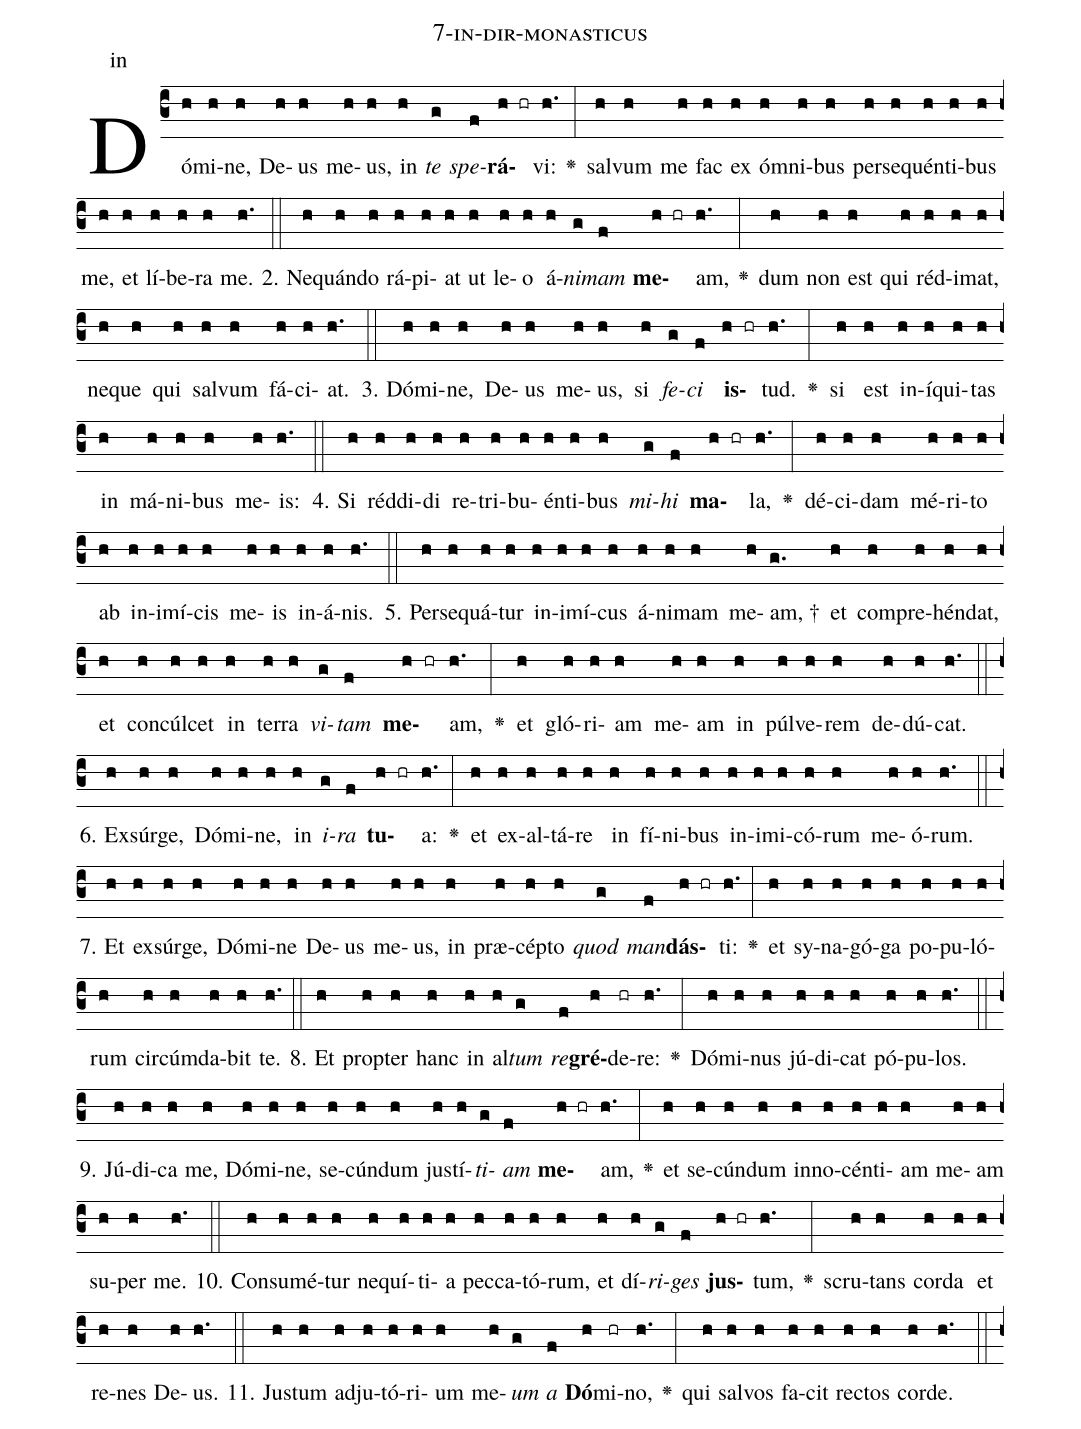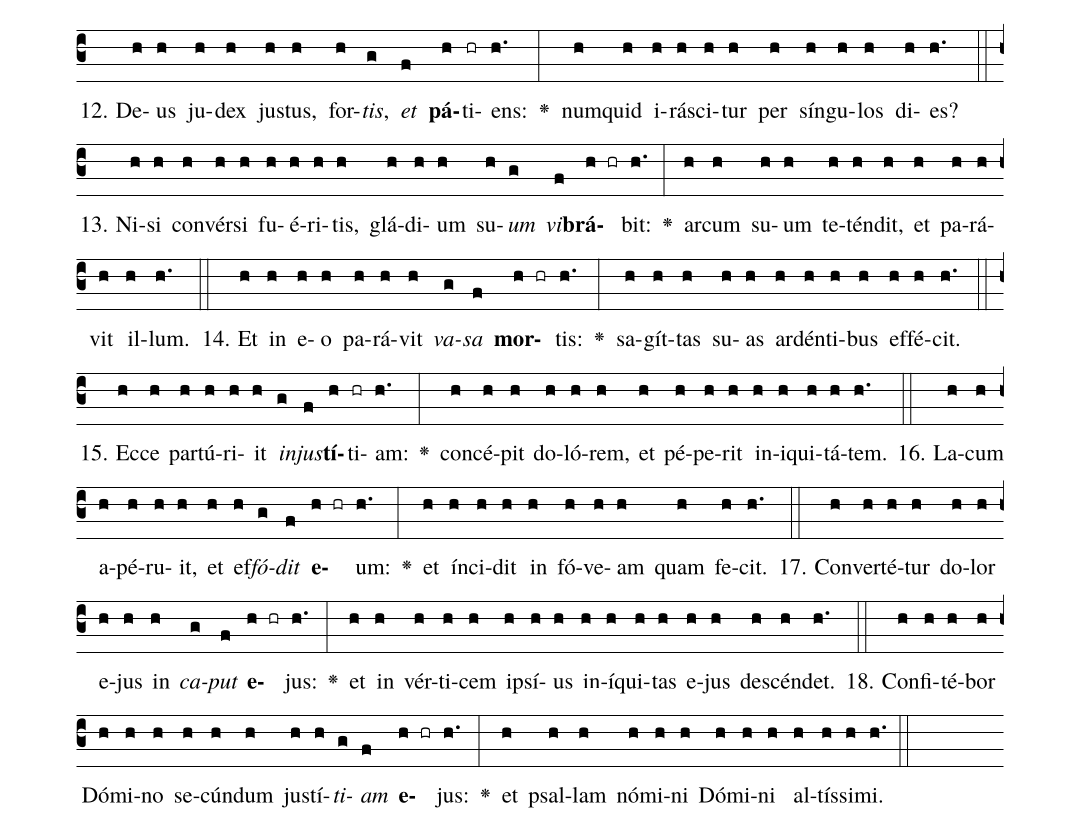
name: 7-in-dir-monasticus;
annotation: in;
%%
(c3)Dó(h)mi(h)ne,(h) De(h)us(h) me(h)us,(h) in(h) <i>te</i>(g) <i>spe</i>(f)<b>rá</b>(h hr)vi:(h.) <v>\greheightstar</v>(:) sal(h)vum(h) me(h) fac(h) ex(h) óm(h)ni(h)bus(h) per(h)se(h)quén(h)ti(h)bus(h) me,(h) et(h) lí(h)be(h)ra(h) me.(h.) (::)
2. Ne(h)quán(h)do(h) rá(h)pi(h)at(h) ut(h) le(h)o(h) á(h)<i>ni</i>(g)<i>mam</i>(f) <b>me</b>(h hr)am,(h.) <v>\greheightstar</v>(:) dum(h) non(h) est(h) qui(h) réd(h)i(h)mat,(h) ne(h)que(h) qui(h) sal(h)vum(h) fá(h)ci(h)at.(h.) (::)
3. Dó(h)mi(h)ne,(h) De(h)us(h) me(h)us,(h) si(h) <i>fe</i>(g)<i>ci</i>(f) <b>is</b>(h hr)tud.(h.) <v>\greheightstar</v>(:) si(h) est(h) in(h)í(h)qui(h)tas(h) in(h) má(h)ni(h)bus(h) me(h)is:(h.) (::)
4. Si(h) réd(h)di(h)di(h) re(h)tri(h)bu(h)én(h)ti(h)bus(h) <i>mi</i>(g)<i>hi</i>(f) <b>ma</b>(h hr)la,(h.) <v>\greheightstar</v>(:) dé(h)ci(h)dam(h) mé(h)ri(h)to(h) ab(h) in(h)i(h)mí(h)cis(h) me(h)is(h) in(h)á(h)nis.(h.) (::)
5. Per(h)se(h)quá(h)tur(h) in(h)i(h)mí(h)cus(h) á(h)ni(h)mam(h) me(h)am, †(g.) et(h) com(h)pre(h)hén(h)dat,(h) et(h) con(h)cúl(h)cet(h) in(h) ter(h)ra(h) <i>vi</i>(g)<i>tam</i>(f) <b>me</b>(h hr)am,(h.) <v>\greheightstar</v>(:) et(h) gló(h)ri(h)am(h) me(h)am(h) in(h) púl(h)ve(h)rem(h) de(h)dú(h)cat.(h.) (::)
6. Ex(h)súr(h)ge,(h) Dó(h)mi(h)ne,(h) in(h) <i>i</i>(g)<i>ra</i>(f) <b>tu</b>(h hr)a:(h.) <v>\greheightstar</v>(:) et(h) ex(h)al(h)tá(h)re(h) in(h) fí(h)ni(h)bus(h) in(h)i(h)mi(h)có(h)rum(h) me(h)ó(h)rum.(h.) (::)
7. Et(h) ex(h)súr(h)ge,(h) Dó(h)mi(h)ne(h) De(h)us(h) me(h)us,(h) in(h) præ(h)cép(h)to(h) <i>quod</i>(g) <i>man</i>(f)<b>dás</b>(h hr)ti:(h.) <v>\greheightstar</v>(:) et(h) sy(h)na(h)gó(h)ga(h) po(h)pu(h)ló(h)rum(h) cir(h)cúm(h)da(h)bit(h) te.(h.) (::)
8. Et(h) prop(h)ter(h) hanc(h) in(h) al(h)<i>tum</i>(g) <i>re</i>(f)<b>gré</b>(h)de(hr)re:(h.) <v>\greheightstar</v>(:) Dó(h)mi(h)nus(h) jú(h)di(h)cat(h) pó(h)pu(h)los.(h.) (::)
9. Jú(h)di(h)ca(h) me,(h) Dó(h)mi(h)ne,(h) se(h)cún(h)dum(h) jus(h)tí(h)<i>ti</i>(g)<i>am</i>(f) <b>me</b>(h hr)am,(h.) <v>\greheightstar</v>(:) et(h) se(h)cún(h)dum(h) in(h)no(h)cén(h)ti(h)am(h) me(h)am(h) su(h)per(h) me.(h.) (::)
10. Con(h)su(h)mé(h)tur(h) ne(h)quí(h)ti(h)a(h) pec(h)ca(h)tó(h)rum,(h) et(h) dí(h)<i>ri</i>(g)<i>ges</i>(f) <b>jus</b>(h hr)tum,(h.) <v>\greheightstar</v>(:) scru(h)tans(h) cor(h)da(h) et(h) re(h)nes(h) De(h)us.(h.) (::)
11. Jus(h)tum(h) ad(h)ju(h)tó(h)ri(h)um(h) me(h)<i>um</i>(g) <i>a</i>(f) <b>Dó</b>(h)mi(hr)no,(h.) <v>\greheightstar</v>(:) qui(h) sal(h)vos(h) fa(h)cit(h) rec(h)tos(h) cor(h)de.(h.) (::)
12. De(h)us(h) ju(h)dex(h) jus(h)tus,(h) for(h)<i>tis</i>,(g) <i>et</i>(f) <b>pá</b>(h)ti(hr)ens:(h.) <v>\greheightstar</v>(:) num(h)quid(h) i(h)rá(h)sci(h)tur(h) per(h) sín(h)gu(h)los(h) di(h)es?(h.) (::)
13. Ni(h)si(h) con(h)vér(h)si(h) fu(h)é(h)ri(h)tis,(h) glá(h)di(h)um(h) su(h)<i>um</i>(g) <i>vi</i>(f)<b>brá</b>(h hr)bit:(h.) <v>\greheightstar</v>(:) ar(h)cum(h) su(h)um(h) te(h)tén(h)dit,(h) et(h) pa(h)rá(h)vit(h) il(h)lum.(h.) (::)
14. Et(h) in(h) e(h)o(h) pa(h)rá(h)vit(h) <i>va</i>(g)<i>sa</i>(f) <b>mor</b>(h hr)tis:(h.) <v>\greheightstar</v>(:) sa(h)gít(h)tas(h) su(h)as(h) ar(h)dén(h)ti(h)bus(h) ef(h)fé(h)cit.(h.) (::)
15. Ec(h)ce(h) par(h)tú(h)ri(h)it(h) <i>in</i>(g)<i>jus</i>(f)<b>tí</b>(h)ti(hr)am:(h.) <v>\greheightstar</v>(:) con(h)cé(h)pit(h) do(h)ló(h)rem,(h) et(h) pé(h)pe(h)rit(h) in(h)i(h)qui(h)tá(h)tem.(h.) (::)
16. La(h)cum(h) a(h)pé(h)ru(h)it,(h) et(h) ef(h)<i>fó</i>(g)<i>dit</i>(f) <b>e</b>(h hr)um:(h.) <v>\greheightstar</v>(:) et(h) ín(h)ci(h)dit(h) in(h) fó(h)ve(h)am(h) quam(h) fe(h)cit.(h.) (::)
17. Con(h)ver(h)té(h)tur(h) do(h)lor(h) e(h)jus(h) in(h) <i>ca</i>(g)<i>put</i>(f) <b>e</b>(h hr)jus:(h.) <v>\greheightstar</v>(:) et(h) in(h) vér(h)ti(h)cem(h) ip(h)sí(h)us(h) in(h)í(h)qui(h)tas(h) e(h)jus(h) de(h)scén(h)det.(h.) (::)
18. Con(h)fi(h)té(h)bor(h) Dó(h)mi(h)no(h) se(h)cún(h)dum(h) jus(h)tí(h)<i>ti</i>(g)<i>am</i>(f) <b>e</b>(h hr)jus:(h.) <v>\greheightstar</v>(:) et(h) psal(h)lam(h) nó(h)mi(h)ni(h) Dó(h)mi(h)ni(h) al(h)tís(h)si(h)mi.(h.) (::)
